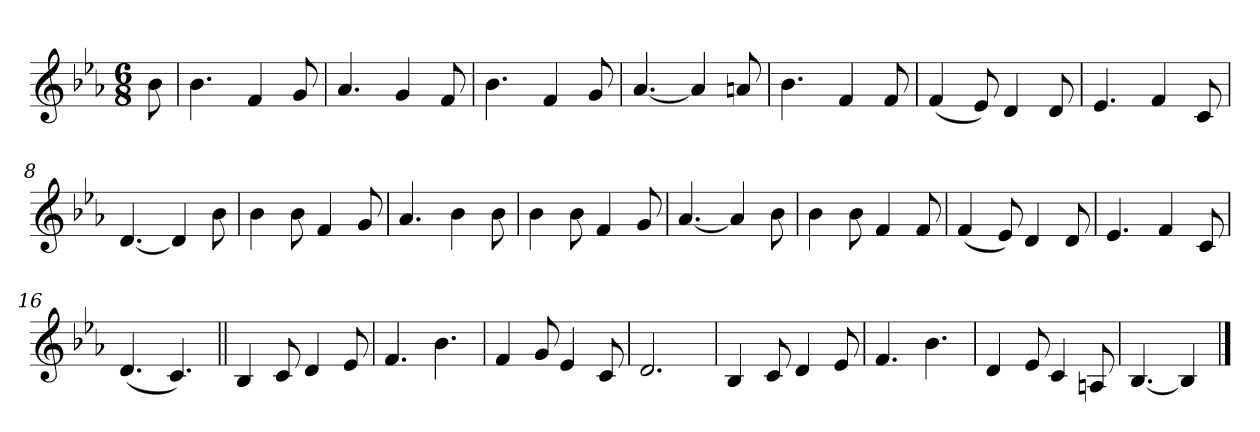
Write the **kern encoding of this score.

**kern
*part1
*staff1
*clefG2
*k[b-e-a-]
*M6/8
*MM120
=
8b-
=1
4.b-
4f
8g
=2
4.a-
4g
8f
=3
4.b-
4f
8g
=4
[4.a-
4a-]
8an
=5
4.b-
4f
8f
=6
(4f
8e-)
4d
8d
=7
4.e-
4f
8c
=8
[4.d
4d]
8b-
=9
4b-
8b-
4f
8g
=10
4.a-
4b-
8b-
=11
4b-
8b-
4f
8g
=12
[4.a-
4a-]
8b-
=13
4b-
8b-
4f
8f
=14
(4f
8e-)
4d
8d
=15
4.e-
4f
8c
=16
(4.d
4.c)
=17||
4B-
8c
4d
8e-
=18
4.f
4.b-
=19
4f
8g
4e-
8c
=20
2.d
=21
4B-
8c
4d
8e-
=22
4.f
4.b-
=23
4d
8e-
4c
8An
=24
[4.B-
4B-]
==
*-
